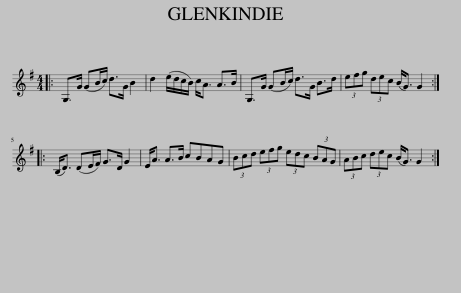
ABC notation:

X:1
L:1/8
M:4/4
I:linebreak $
K:G
V:1 treble
V:1
|: G,>G (GB/c/) d>G B2 | d2 (e/d/c/B/) c<A A>B | G,>G (GB/c/) d>G B>d | (3efg (3dec (B<G) G2 ::$ (B,<D) (DE/F/) G>D G2 | %5
 E<A A>B cBAG | (3Bcd (3efg (3edc (3BAG | (3ABc (3dec (B<G) G2 :| %8
